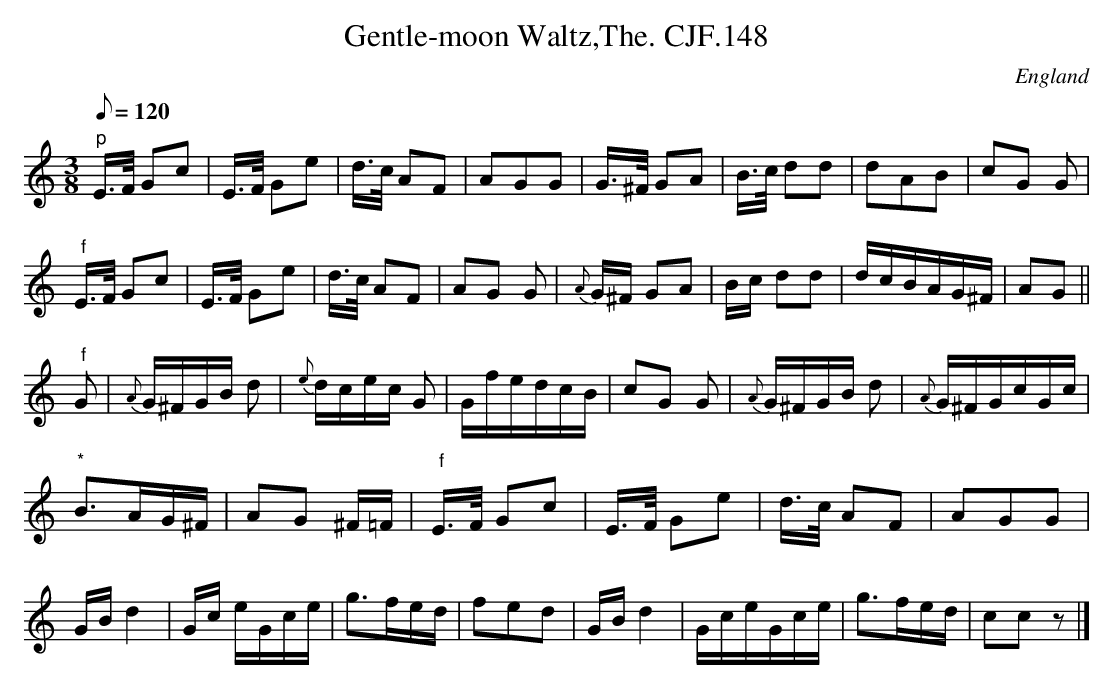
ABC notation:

X:1
T:Gentle-moon Waltz,The. CJF.148
O:England
M:3/8
L:1/16
Q:1/8=120
K:C major
"p"E>F G2c2|E>F G2e2|d>c A2F2|A2G2G2|\
G>^F G2A2|B>c d2d2|d2A2B2|c2G2 G2|!
" f"E>F G2c2|E>F G2e2|d>c A2F2|A2G2 G2|\
{A}G^F G2A2|Bc d2d2|dcBAG^F|A2G2||!
" f"G2|{A}G^FGB d2|{e}dcec G2|GfedcB|\
c2G2 G2|{A}G^FGB d2|{A}G^FGcGc|!
"*"B3AG^F|A2G2 ^F=F|" f"E>F G2c2|\
E>F G2e2|d>c A2F2|A2G2G2|!
GBd4|Gc eGce|g3fed|f2e2d2|
GBd4|GceGce|g3fed|c2c2z2|]
